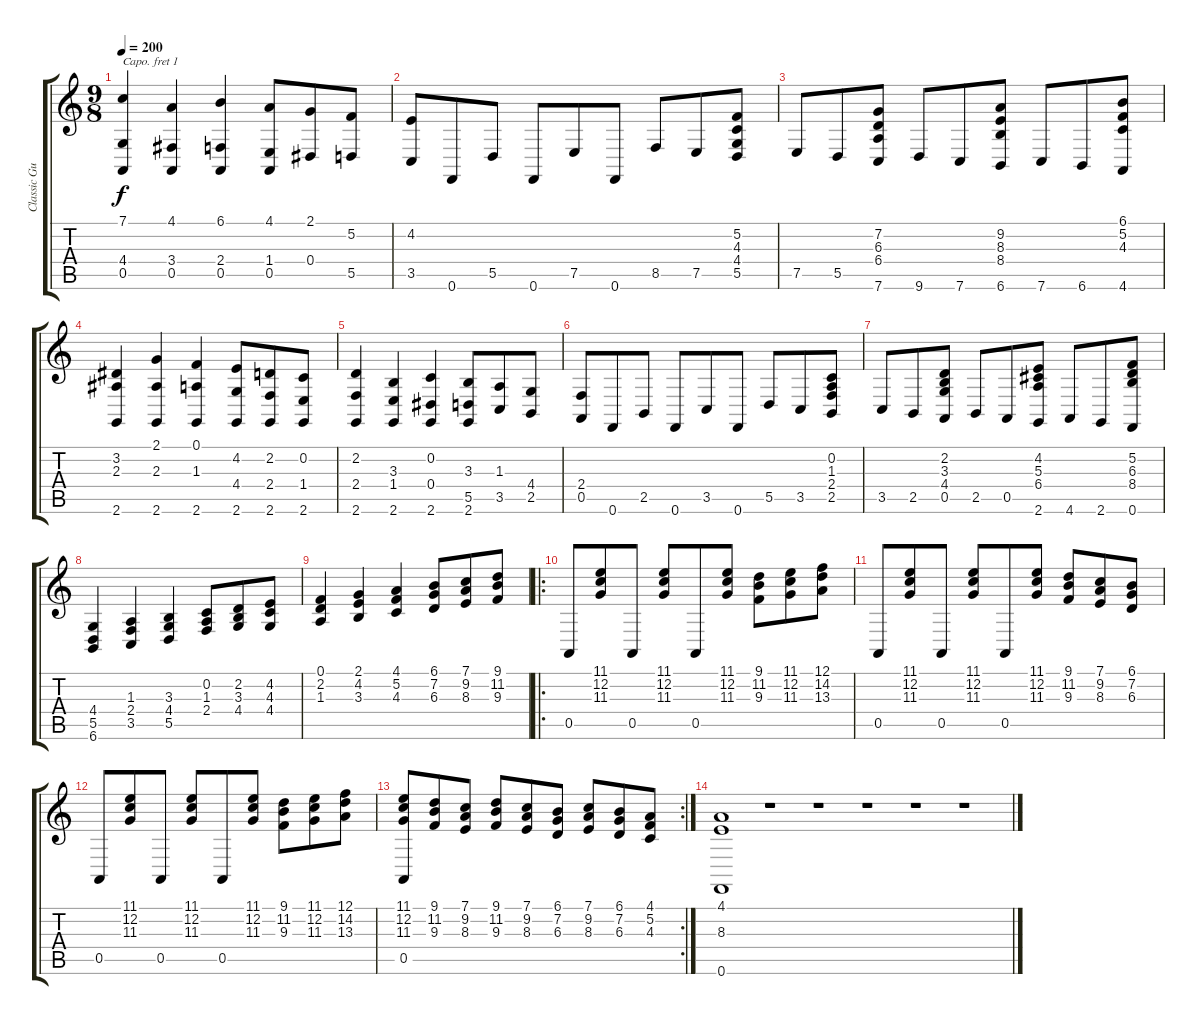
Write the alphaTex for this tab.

\track ("Classic Guitar" "Classic Gu") {instrument acousticgrandpiano}
\staff {score tabs}
\capo 1
\tuning (E4 B3 G3 D3 Ab2 E2) {hide}
\ts (9 8)
\tempo 200
\clef g2
\ks c
(7.1 4.4 0.5).4{dy f} (4.1 3.4 0.5).4 (6.1 2.4 0.5).4 (4.1 1.4 0.5).8 (2.1 0.4).8 (5.2 5.5).8 |
(4.2 3.5).8 0.6.8 5.5.8 0.6.8 7.5.8 0.6.8 8.5.8 7.5.8 (5.2 4.3 4.4 5.5).8 |
7.5.8 5.5.8 (7.2 6.3 6.4 7.6).8 9.6.8 7.6.8 (9.2 8.3 8.4 6.6).8 7.6.8 6.6.8 (6.1 5.2 4.3 4.6).8 |
(3.2 2.3 2.6).4 (2.1 2.3 2.6).4 (0.1 1.3 2.6).4 (4.2 4.4 2.6).8 (2.2 2.4 2.6).8 (0.2 1.4 2.6).8 |
(2.2 2.4 2.6).4 (3.3 1.4 2.6).4 (0.2 0.4 2.6).4 (3.3 5.5 2.6).8 (1.3 3.5).8 (4.4 2.5).8 |
(2.4 0.5).8 0.6.8 2.5.8 0.6.8 3.5.8 0.6.8 5.5.8 3.5.8 (0.2 1.3 2.4 2.5).8 |
3.5.8 2.5.8 (2.2 3.3 4.4 0.5).8 2.5.8 0.5.8 (4.2 5.3 6.4 2.6).8 4.6.8 2.6.8 (5.2 6.3 8.4 0.6).8 |
(4.4 5.5 6.6).4 (1.3 2.4 3.5).4 (3.3 4.4 5.5).4 (0.2 1.3 2.4).8 (2.2 3.3 4.4).8 (4.2 4.3 4.4).8 |
(0.1 2.2 1.3).4 (2.1 4.2 3.3).4 (4.1 5.2 4.3).4 (6.1 7.2 6.3).8 (7.1 9.2 8.3).8 (9.1 11.2 9.3).8 |
\ro
0.5.8 (11.1 12.2 11.3).8 0.5.8 (11.1 12.2 11.3).8 0.5.8 (11.1 12.2 11.3).8 (9.1 11.2 9.3).8 (11.1 12.2 11.3).8 (12.1 14.2 13.3).8 |
0.5.8 (11.1 12.2 11.3).8 0.5.8 (11.1 12.2 11.3).8 0.5.8 (11.1 12.2 11.3).8 (9.1 11.2 9.3).8 (7.1 9.2 8.3).8 (6.1 7.2 6.3).8 |
0.5.8 (11.1 12.2 11.3).8 0.5.8 (11.1 12.2 11.3).8 0.5.8 (11.1 12.2 11.3).8 (9.1 11.2 9.3).8 (11.1 12.2 11.3).8 (12.1 14.2 13.3).8 |
\rc 2
(11.1 12.2 11.3 0.5).8 (9.1 11.2 9.3).8 (7.1 9.2 8.3).8 (9.1 11.2 9.3).8 (7.1 9.2 8.3).8 (6.1 7.2 6.3).8 (7.1 9.2 8.3).8 (6.1 7.2 6.3).8 (4.1 5.2 4.3).8 |
(4.1 8.3 0.6).1 r.1 r.1 r.1 r.1 r.1
